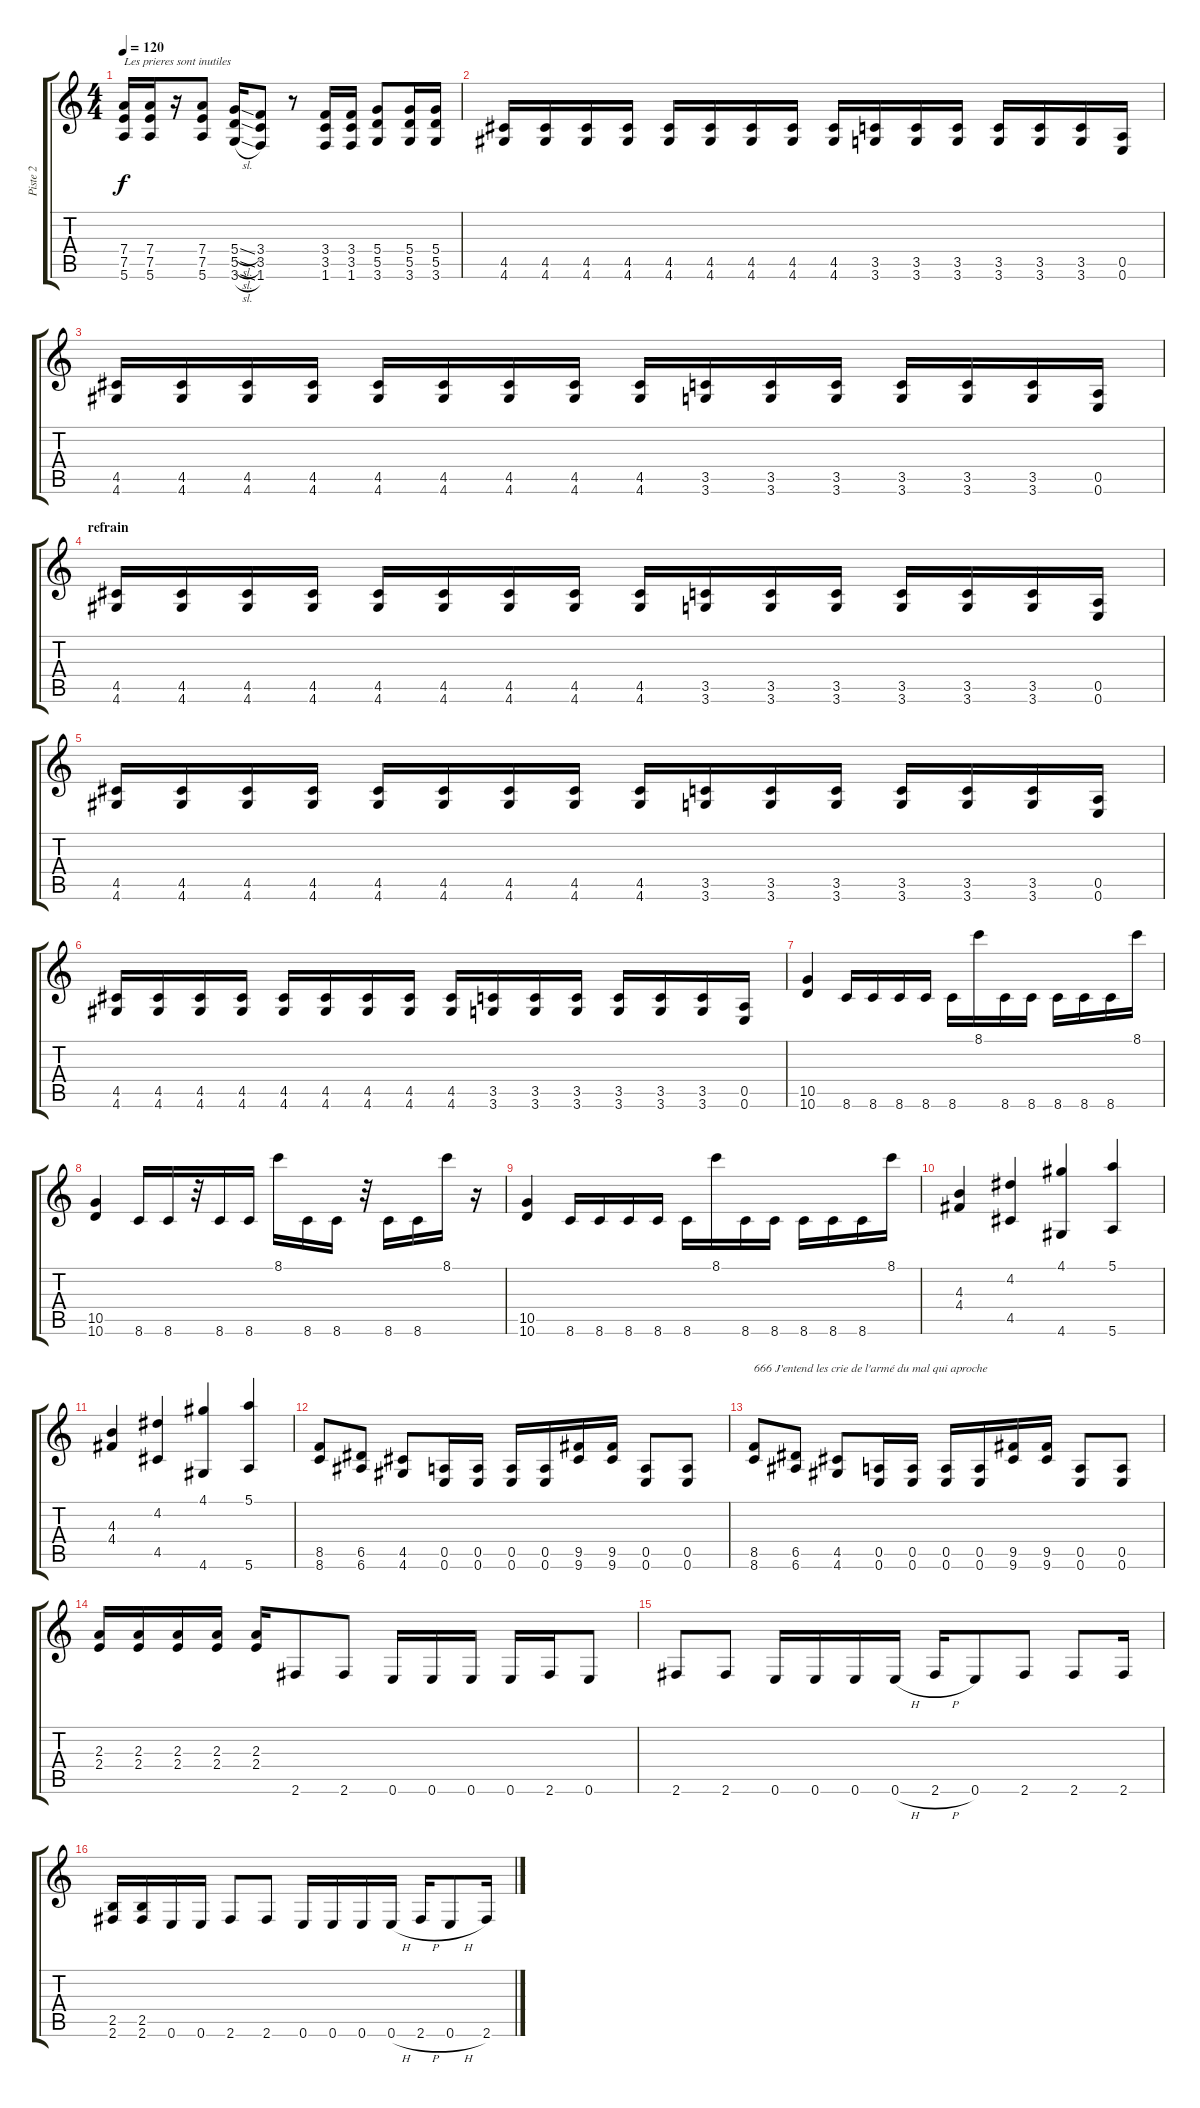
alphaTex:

\track ("Piste 2" "Piste 2") {instrument distortionguitar}
\staff {score tabs}
\tuning (E4 B3 G3 D3 A2 E2) {hide}
\ts (4 4)
\tempo 120
\clef g2
\ks c
(7.4 7.5 5.6).16{txt "Les prieres sont inutiles" dy f} (7.4 7.5 5.6).16 r.16 (7.4 7.5 5.6).8 (5.4{sl} 5.5{sl} 3.6{sl}).16 (3.4 3.5 1.6).8 r.8 (3.4 3.5 1.6).16 (3.4 3.5 1.6).16 (5.4 5.5 3.6).8 (5.4 5.5 3.6).16 (5.4 5.5 3.6).16 |
(4.5 4.6).16 (4.5 4.6).16 (4.5 4.6).16 (4.5 4.6).16 (4.5 4.6).16 (4.5 4.6).16 (4.5 4.6).16 (4.5 4.6).16 (4.5 4.6).16 (3.5 3.6).16 (3.5 3.6).16 (3.5 3.6).16 (3.5 3.6).16 (3.5 3.6).16 (3.5 3.6).16 (0.5 0.6).16 |
(4.5 4.6).16 (4.5 4.6).16 (4.5 4.6).16 (4.5 4.6).16 (4.5 4.6).16 (4.5 4.6).16 (4.5 4.6).16 (4.5 4.6).16 (4.5 4.6).16 (3.5 3.6).16 (3.5 3.6).16 (3.5 3.6).16 (3.5 3.6).16 (3.5 3.6).16 (3.5 3.6).16 (0.5 0.6).16 |
\section ("" "refrain")
(4.5 4.6).16 (4.5 4.6).16 (4.5 4.6).16 (4.5 4.6).16 (4.5 4.6).16 (4.5 4.6).16 (4.5 4.6).16 (4.5 4.6).16 (4.5 4.6).16 (3.5 3.6).16 (3.5 3.6).16 (3.5 3.6).16 (3.5 3.6).16 (3.5 3.6).16 (3.5 3.6).16 (0.5 0.6).16 |
(4.5 4.6).16 (4.5 4.6).16 (4.5 4.6).16 (4.5 4.6).16 (4.5 4.6).16 (4.5 4.6).16 (4.5 4.6).16 (4.5 4.6).16 (4.5 4.6).16 (3.5 3.6).16 (3.5 3.6).16 (3.5 3.6).16 (3.5 3.6).16 (3.5 3.6).16 (3.5 3.6).16 (0.5 0.6).16 |
(4.5 4.6).16 (4.5 4.6).16 (4.5 4.6).16 (4.5 4.6).16 (4.5 4.6).16 (4.5 4.6).16 (4.5 4.6).16 (4.5 4.6).16 (4.5 4.6).16 (3.5 3.6).16 (3.5 3.6).16 (3.5 3.6).16 (3.5 3.6).16 (3.5 3.6).16 (3.5 3.6).16 (0.5 0.6).16 |
(10.5 10.6).4 8.6.16 8.6.16 8.6.16 8.6.16 8.6.16 8.1.16 8.6.16 8.6.16 8.6.16 8.6.16 8.6.16 8.1.16 |
(10.5 10.6).4 8.6.16 8.6.16 r.32 8.6.16 8.6.16 8.1.16 8.6.16 8.6.16 r.32 8.6.16 8.6.16 8.1.16 r.16 |
(10.5 10.6).4 8.6.16 8.6.16 8.6.16 8.6.16 8.6.16 8.1.16 8.6.16 8.6.16 8.6.16 8.6.16 8.6.16 8.1.16 |
(4.3 4.4).4 (4.2 4.5).4 (4.1 4.6).4 (5.1 5.6).4 |
(4.3 4.4).4 (4.2 4.5).4 (4.1 4.6).4 (5.1 5.6).4 |
(8.5 8.6).8 (6.5 6.6).8 (4.5 4.6).8 (0.5 0.6).16 (0.5 0.6).16 (0.5 0.6).16 (0.5 0.6).16 (9.5 9.6).16 (9.5 9.6).16 (0.5 0.6).8 (0.5 0.6).8 |
(8.5 8.6).8{txt "666 J'entend les crie de l'armé du mal qui aproche"} (6.5 6.6).8 (4.5 4.6).8 (0.5 0.6).16 (0.5 0.6).16 (0.5 0.6).16 (0.5 0.6).16 (9.5 9.6).16 (9.5 9.6).16 (0.5 0.6).8 (0.5 0.6).8 |
(2.3 2.4).16 (2.3 2.4).16 (2.3 2.4).16 (2.3 2.4).16 (2.3 2.4).16 2.6.8 2.6.8 0.6.16 0.6.16 0.6.16 0.6.16 2.6.16 0.6.8 |
2.6.8 2.6.8 0.6.16 0.6.16 0.6.16 0.6{h}.16 2.6{h}.16 0.6.8 2.6.8 2.6.8 2.6.16 |
(2.5 2.6).16 (2.5 2.6).16 0.6.16 0.6.16 2.6.8 2.6.8 0.6.16 0.6.16 0.6.16 0.6{h}.16 2.6{h}.16 0.6{h}.8 2.6.16
